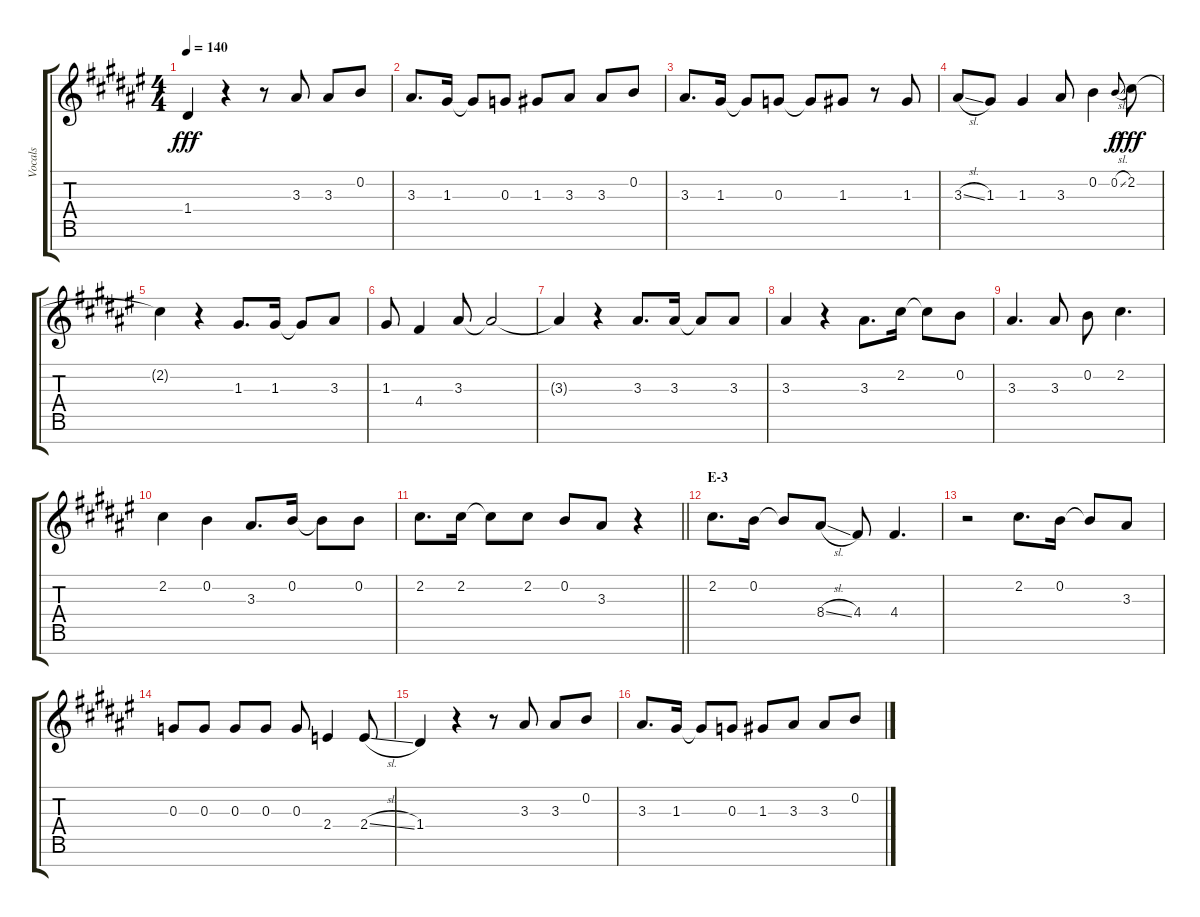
\track ("Vocals" "Vocals") {instrument voiceoohs}
\staff {score tabs}
\tuning (E5 B4 G4 D4 A3 E3 B2) {hide}
\ts (4 4)
\tempo 140
\clef g2
\ks f#
1.4.4{dy fff} r.4 r.8 3.3.8 3.3.8 0.2.8 |
3.3.8{d} 1.3.16 1.3{t}.8 0.3.8 1.3.8 3.3.8 3.3.8 0.2.8 |
3.3.8{d} 1.3.16 1.3{t}.8 0.3.8 0.3{t}.8 1.3.8 r.8 1.3.8 |
3.3{sl}.8 1.3.8 1.3.4 3.3.8 0.2.4 0.2{sl}.8{gr onbeat dy f} 2.2.8{dy fff} |
2.2{t}.4 r.4 1.3.8{d} 1.3.16 1.3{t}.8 3.3.8 |
1.3.8 4.4.4 3.3.8 3.3{t}.2 |
3.3{t}.4 r.4 3.3.8{d} 3.3.16 3.3{t}.8 3.3.8 |
3.3.4 r.4 3.3.8{d} 2.2.16 2.2{t}.8 0.2.8 |
3.3.4{d} 3.3.8 0.2.8 2.2.4{d} |
2.2.4 0.2.4 3.3.8{d} 0.2.16 0.2{t}.8 0.2.8 |
\barLineRight lightlight
2.2.8{d} 2.2.16 2.2{t}.8 2.2.8 0.2.8 3.3.8 r.4 |
\section ("" "E-3")
2.2.8{d} 0.2.16 0.2{t}.8 8.4{sl}.8 4.4.8 4.4.4{d} |
r.2 2.2.8{d} 0.2.16 0.2{t}.8 3.3.8 |
0.3.8 0.3.8 0.3.8 0.3.8 0.3.8 2.4.4 2.4{sl}.8 |
1.4.4 r.4 r.8 3.3.8 3.3.8 0.2.8 |
3.3.8{d} 1.3.16 1.3{t}.8 0.3.8 1.3.8 3.3.8 3.3.8 0.2.8
